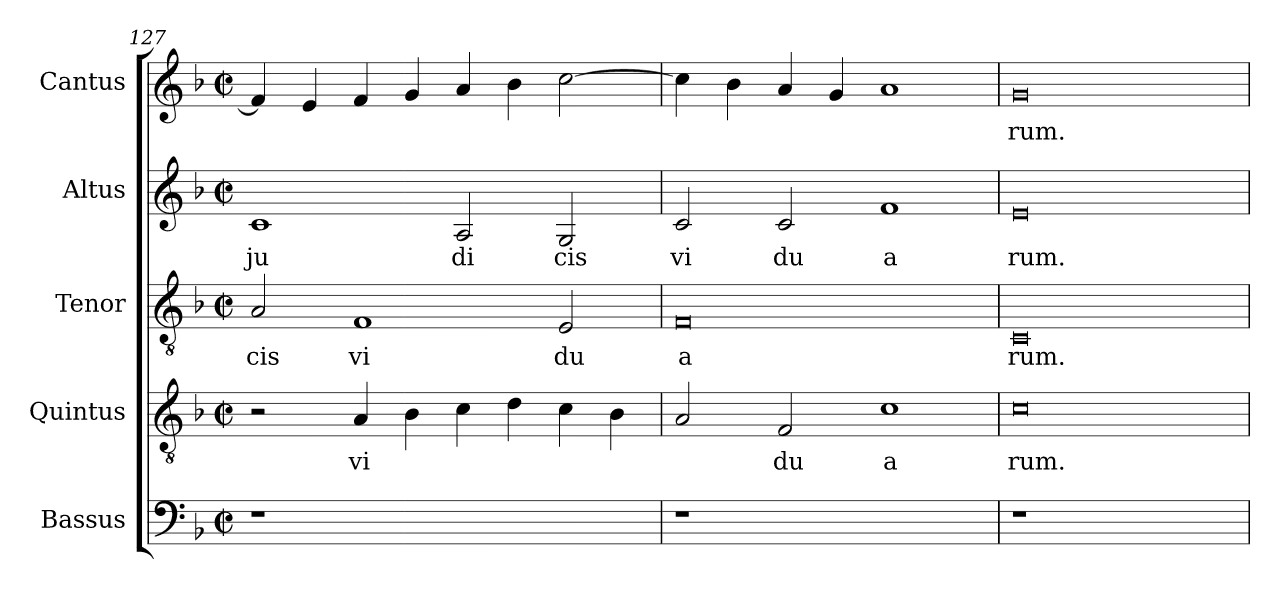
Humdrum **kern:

**kern	**kern	**text	**kern	**text	**kern	**text	**kern	**text
*part5	*part4	*part4	*part3	*part3	*part2	*part2	*part1	*part1
*staff5	*staff4	*staff4	*staff3	*staff3	*staff2	*staff2	*staff1	*staff1
*I"Bassus	*I"Quintus	*	*I"Tenor	*	*I"Altus	*	*I"Cantus	*
*I'Bassus	*I'Quintus	*	*I'Tenor	*	*I'Altus	*	*I'Cantus	*
*clefF4	*clefGv2	*	*clefGv2	*	*clefG2	*	*clefG2	*
*k[b-]	*k[b-]	*	*k[b-]	*	*k[b-]	*	*k[b-]	*
*F:	*F:	*	*F:	*	*F:	*	*F:	*
*M2/2	*M2/2	*	*M2/2	*	*M2/2	*	*M2/2	*
*met(c|)	*met(c|)	*	*met(c|)	*	*met(c|)	*	*met(c|)	*
=127	=127	=127	=127	=127	=127	=127	=127	=127
!	!	!	!	!LO:LY:b:cj	!	!LO:LY:b:cj	!	!LO:LY:b:cj
1r	2r	.	2A/	cis	1c	ju	4f/]	--
!	!	!	!	!	!	!	!	!LO:LY:b:cj
.	.	.	.	.	.	.	4e/	--
!	!	!LO:LY:b:cj	!	!LO:LY:b:cj	!	!	!	!LO:LY:b:cj
.	4A/	vi	1F	vi	.	.	4f/	--
!	!	!LO:LY:b:cj	!	!	!	!	!	!LO:LY:b:cj
.	4B-\	.	.	.	.	.	4g/	--
!	!	!LO:LY:b:cj	!	!	!	!LO:LY:b:cj	!	!LO:LY:b:cj
1ryy	4c\	.	.	.	2A/	di	4a/	--
!	!	!LO:LY:b:cj	!	!	!	!	!	!LO:LY:b:cj
.	4d\	.	.	.	.	.	4b-\	--
!	!	!LO:LY:b:cj	!	!LO:LY:b:cj	!	!LO:LY:b:cj	!	!LO:LY:b:cj
.	4c\	.	2E/	du	2G/	cis	[>2cc\	--
!	!	!LO:LY:b:cj	!	!	!	!	!	!
.	4B-\	.	.	.	.	.	.	.
=128	=128	=128	=128	=128	=128	=128	=128	=128
!	!	!LO:LY:b:cj	!	!LO:LY:b:cj	!	!LO:LY:b:cj	!	!LO:LY:b:cj
1r	2A/	.	0F	a	2c/	vi	4cc\]	--
!	!	!	!	!	!	!	!	!LO:LY:b:cj
.	.	.	.	.	.	.	4b-\	--
!	!	!LO:LY:b:cj	!	!	!	!LO:LY:b:cj	!	!LO:LY:b:cj
.	2F/	du	.	.	2c/	du	4a/	--
!	!	!	!	!	!	!	!	!LO:LY:b:cj
.	.	.	.	.	.	.	4g/	--
!	!	!LO:LY:b:cj	!	!	!	!LO:LY:b:cj	!	!LO:LY:b:cj
1ryy	1c	a	.	.	1f	a	1a	--
=129	=129	=129	=129	=129	=129	=129	=129	=129
!	!	!LO:LY:b:cj	!	!LO:LY:b:cj	!	!LO:LY:b:cj	!	!LO:LY:b:cj
1r	0c	rum.	0C	rum.	0e	rum.	0g	-rum.
1ryy	.	.	.	.	.	.	.	.
=!	=!	=!	=!	=!	=!	=!	=!	=!
*-	*-	*-	*-	*-	*-	*-	*-	*-
